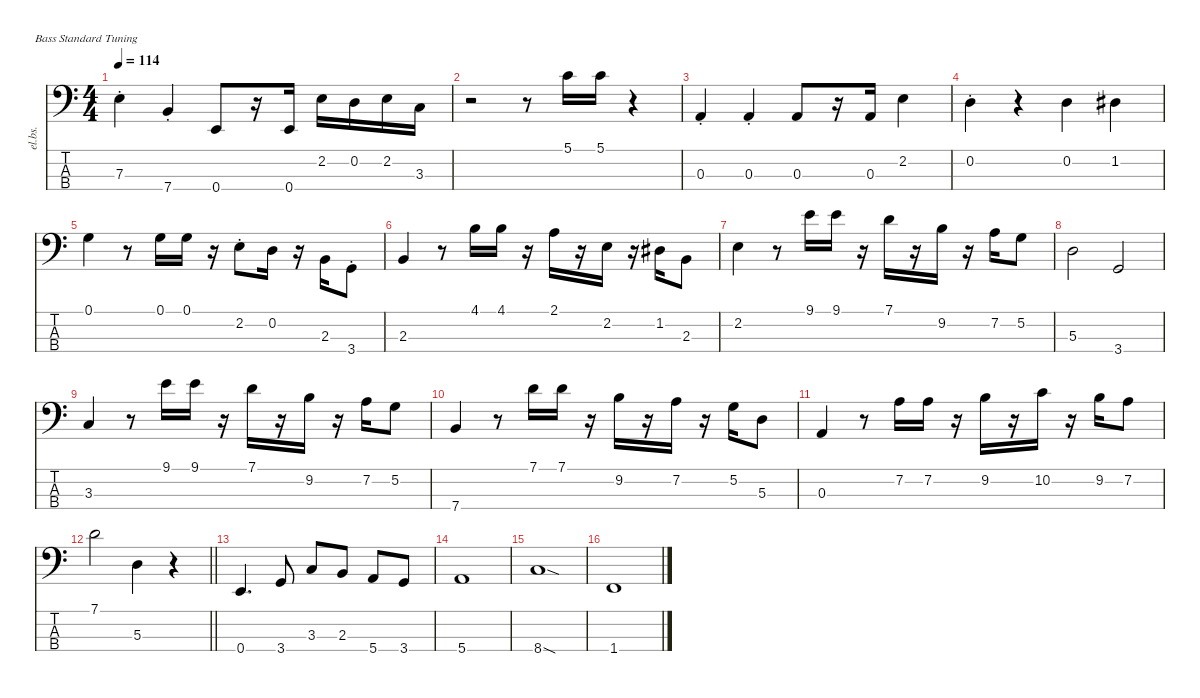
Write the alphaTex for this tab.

\defaultSystemsLayout 4
\hideDynamics
\bracketExtendMode nobrackets
\track ("Electric Bass" "el.bs.") {instrument electricbassfinger}
\staff {score tabs}
\tuning (G2 D2 A1 E1)
\ts (4 4)
\tempo 114
\clef f4
\ks c
7.3{st}.4{dy mf beam Down} 7.4{st}.4{beam Up} 0.4.8{beam Up} r.16{beam Up} 0.4.16{beam Up} 2.2.16{beam Down} 0.2.16{beam Down} 2.2.16{beam Down} 3.3.16{beam Down} |
r.2{beam Down} r.8{beam Down} 5.1.16{beam Down} 5.1.16{beam Down} r.4{beam Down} |
0.3{st}.4{beam Up} 0.3{st}.4{beam Up} 0.3.8{beam Up} r.16{beam Up} 0.3.16{beam Up} 2.2.4{beam Down} |
0.2{st}.4{beam Down} r.4{beam Down} 0.2.4{beam Down} 1.2{acc #}.4{beam Down} |
0.1.4{beam Down} r.8{beam Down} 0.1.16{beam Down} 0.1.16{beam Down} r.16{beam Down} 2.2{st}.8{beam Down} 0.2.16{beam Down} r.16{beam Down} 2.3.16{beam Up} 3.4{st}.8{beam Up} |
2.3.4{beam Up} r.8{beam Down} 4.1.16{beam Down} 4.1.16{beam Down} r.16{beam Down} 2.1.16{beam Down} r.16{beam Down} 2.2.16{beam Down} r.16{beam Down} 1.2{acc #}.16{beam Up} 2.3.8{beam Up} |
2.2.4{beam Down} r.8{beam Down} 9.1.16{beam Down} 9.1.16{beam Down} r.16{beam Down} 7.1.16{beam Down} r.16{beam Down} 9.2.16{beam Down} r.16{beam Down} 7.2.16{beam Down} 5.2.8{beam Down} |
5.3.2{beam Down} 3.4.2{beam Up} |
3.3.4{beam Up} r.8{beam Down} 9.1.16{beam Down} 9.1.16{beam Down} r.16{beam Down} 7.1.16{beam Down} r.16{beam Down} 9.2.16{beam Down} r.16{beam Down} 7.2.16{beam Down} 5.2.8{beam Down} |
7.4.4{beam Up} r.8{beam Down} 7.1.16{beam Down} 7.1.16{beam Down} r.16{beam Down} 9.2.16{beam Down} r.16{beam Down} 7.2.16{beam Down} r.16{beam Down} 5.2.16{beam Down} 5.3.8{beam Down} |
0.3.4{beam Up} r.8{beam Down} 7.2.16{beam Down} 7.2.16{beam Down} r.16{beam Down} 9.2.16{beam Down} r.16{beam Down} 10.2.16{beam Down} r.16{beam Down} 9.2.16{beam Down} 7.2.8{beam Down} |
\barLineRight lightlight
7.1.2{beam Down} 5.3.4{beam Down} r.4{beam Down} |
0.4.4{d beam Up} 3.4.8{beam Up} 3.3.8{beam Up} 2.3.8{beam Up} 5.4.8{beam Up} 3.4.8{beam Up} |
5.4.1{beam Up} |
8.4{sod}.1{beam Up} |
1.4.1{beam Up}
